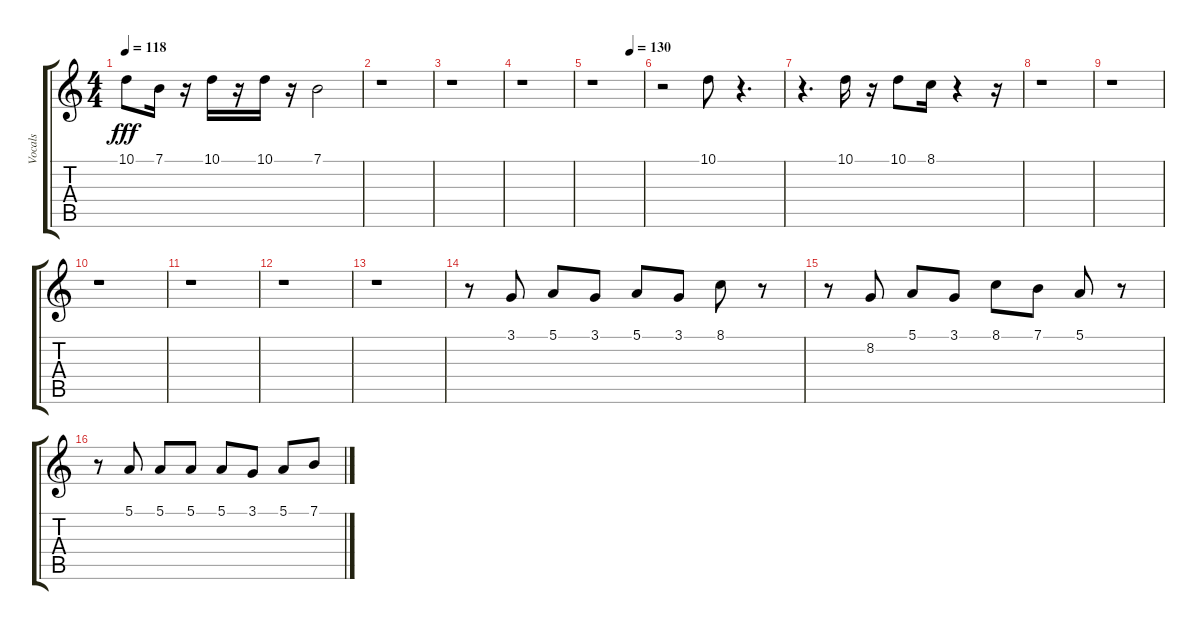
\track ("Vocals" "Vocals") {instrument voiceoohs}
\staff {score tabs}
\tuning (E4 B3 G3 D3 A2 E2) {hide}
\ts (4 4)
\tempo 118
\clef g2
\ks c
10.1.8{dy fff} 7.1.16 r.16 10.1.16 r.16 10.1.16 r.16 7.1.2 |
r.1 |
r.1 |
r.1 |
\tempo (130 0.75)
r.1 |
r.2 10.1.8 r.4{d} |
r.4{d} 10.1.16 r.16 10.1.8 8.1.16 r.4 r.16 |
r.1 |
r.1 |
r.1 |
r.1 |
r.1 |
r.1 |
r.8 3.1.8 5.1.8 3.1.8 5.1.8 3.1.8 8.1.8 r.8 |
r.8 8.2.8 5.1.8 3.1.8 8.1.8 7.1.8 5.1.8 r.8 |
r.8 5.1.8 5.1.8 5.1.8 5.1.8 3.1.8 5.1.8 7.1.8
